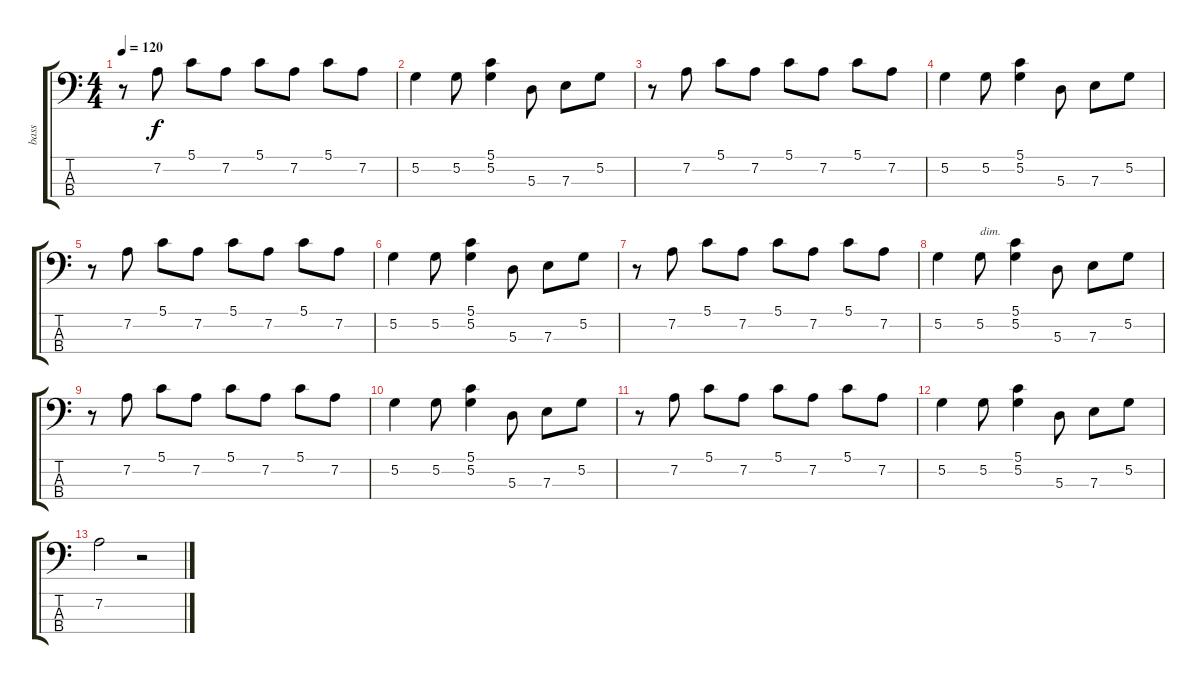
\track ("bass" "bass") {instrument electricbassfinger}
\staff {score tabs}
\tuning (G2 D2 A1 E1) {hide}
\ts (4 4)
\tempo 120
\clef f4
\ks c
r.8{dy f} 7.2.8 5.1.8 7.2.8 5.1.8 7.2.8 5.1.8 7.2.8 |
5.2.4 5.2.8 (5.1 5.2).4 5.3.8 7.3.8 5.2.8 |
r.8 7.2.8 5.1.8 7.2.8 5.1.8 7.2.8 5.1.8 7.2.8 |
5.2.4 5.2.8 (5.1 5.2).4 5.3.8 7.3.8 5.2.8 |
r.8 7.2.8 5.1.8 7.2.8 5.1.8 7.2.8 5.1.8 7.2.8 |
5.2.4 5.2.8 (5.1 5.2).4 5.3.8 7.3.8 5.2.8 |
r.8 7.2.8 5.1.8 7.2.8 5.1.8 7.2.8 5.1.8 7.2.8 |
5.2.4 5.2.8{txt "dim."} (5.1 5.2).4 5.3.8 7.3.8 5.2.8 |
r.8 7.2.8 5.1.8 7.2.8 5.1.8 7.2.8 5.1.8 7.2.8 |
5.2.4 5.2.8 (5.1 5.2).4 5.3.8 7.3.8 5.2.8 |
r.8 7.2.8 5.1.8 7.2.8 5.1.8 7.2.8 5.1.8 7.2.8 |
5.2.4 5.2.8 (5.1 5.2).4 5.3.8 7.3.8 5.2.8 |
7.2.2 r.2
